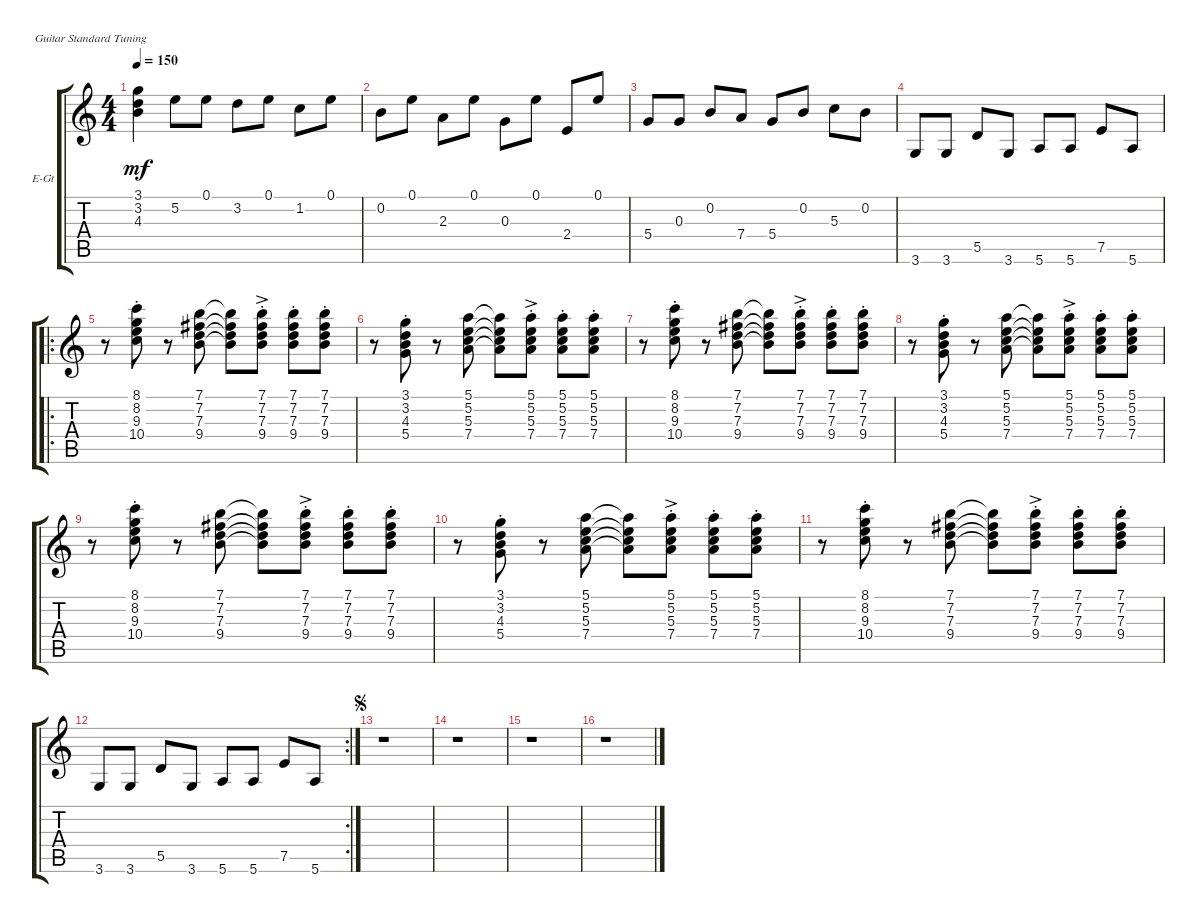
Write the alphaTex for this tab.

\defaultSystemsLayout 4
\bracketExtendMode groupsimilarinstruments
\firstSystemTrackNameOrientation horizontal
\otherSystemsTrackNameOrientation horizontal
\track ("Electric Guitar (Drive)" "E-Gt") {instrument overdrivenguitar}
\staff {score tabs}
\tuning (E4 B3 G3 D3 A2 E2)
\ts (4 4)
\tempo 150
\clef g2
\ks c
(4.3 3.2 3.1).4{dy mf instrument overdrivenguitar} 5.2.8 0.1.8 3.2.8 0.1.8 1.2.8 0.1.8 |
0.2.8 0.1.8 2.3.8 0.1.8 0.3.8 0.1.8 2.4.8 0.1.8 |
5.4.8 0.3.8 0.2.8 7.4.8 5.4.8 0.2.8 5.3.8 0.2.8 |
3.6.8 3.6.8 5.5.8 3.6.8 5.6.8 5.6.8 7.5.8 5.6.8 |
\ro
r.8 (8.1{st} 8.2{st} 9.3{st} 10.4{st}).8 r.8 (7.1 7.2 7.3 9.4).8 (9.4{t} 7.3{t} 7.2{t} 7.1{t}).8 (9.4{ac st} 7.3{ac st} 7.2{ac st} 7.1{ac st}).8 (9.4{st} 7.3{st} 7.2{st} 7.1{st}).8 (9.4{st} 7.3{st} 7.2{st} 7.1{st}).8 |
r.8 (3.1{st} 3.2{st} 4.3{st} 5.4{st}).8 r.8 (5.1 5.2 5.3 7.4).8 (7.4{t} 5.3{t} 5.2{t} 5.1{t}).8 (7.4{ac st} 5.3{ac st} 5.2{ac st} 5.1{ac st}).8 (7.4{st} 5.3{st} 5.2{st} 5.1{st}).8 (7.4{st} 5.3{st} 5.2{st} 5.1{st}).8 |
r.8 (8.1{st} 8.2{st} 9.3{st} 10.4{st}).8 r.8 (7.1 7.2 7.3 9.4).8 (9.4{t} 7.3{t} 7.2{t} 7.1{t}).8 (9.4{ac st} 7.3{ac st} 7.2{ac st} 7.1{ac st}).8 (9.4{st} 7.3{st} 7.2{st} 7.1{st}).8 (9.4{st} 7.3{st} 7.2{st} 7.1{st}).8 |
r.8 (3.1{st} 3.2{st} 4.3{st} 5.4{st}).8 r.8 (5.1 5.2 5.3 7.4).8 (7.4{t} 5.3{t} 5.2{t} 5.1{t}).8 (7.4{ac st} 5.3{ac st} 5.2{ac st} 5.1{ac st}).8 (7.4{st} 5.3{st} 5.2{st} 5.1{st}).8 (7.4{st} 5.3{st} 5.2{st} 5.1{st}).8 |
r.8 (8.1{st} 8.2{st} 9.3{st} 10.4{st}).8 r.8 (7.1 7.2 7.3 9.4).8 (9.4{t} 7.3{t} 7.2{t} 7.1{t}).8 (9.4{ac st} 7.3{ac st} 7.2{ac st} 7.1{ac st}).8 (9.4{st} 7.3{st} 7.2{st} 7.1{st}).8 (9.4{st} 7.3{st} 7.2{st} 7.1{st}).8 |
r.8 (3.1{st} 3.2{st} 4.3{st} 5.4{st}).8 r.8 (5.1 5.2 5.3 7.4).8 (7.4{t} 5.3{t} 5.2{t} 5.1{t}).8 (7.4{ac st} 5.3{ac st} 5.2{ac st} 5.1{ac st}).8 (7.4{st} 5.3{st} 5.2{st} 5.1{st}).8 (7.4{st} 5.3{st} 5.2{st} 5.1{st}).8 |
r.8 (8.1{st} 8.2{st} 9.3{st} 10.4{st}).8 r.8 (7.1 7.2 7.3 9.4).8 (9.4{t} 7.3{t} 7.2{t} 7.1{t}).8 (9.4{ac st} 7.3{ac st} 7.2{ac st} 7.1{ac st}).8 (9.4{st} 7.3{st} 7.2{st} 7.1{st}).8 (9.4{st} 7.3{st} 7.2{st} 7.1{st}).8 |
\rc 2
3.6.8 3.6.8 5.5.8 3.6.8 5.6.8 5.6.8 7.5.8 5.6.8 |
\jump segno
r.1 |
r.1 |
r.1 |
r.1
